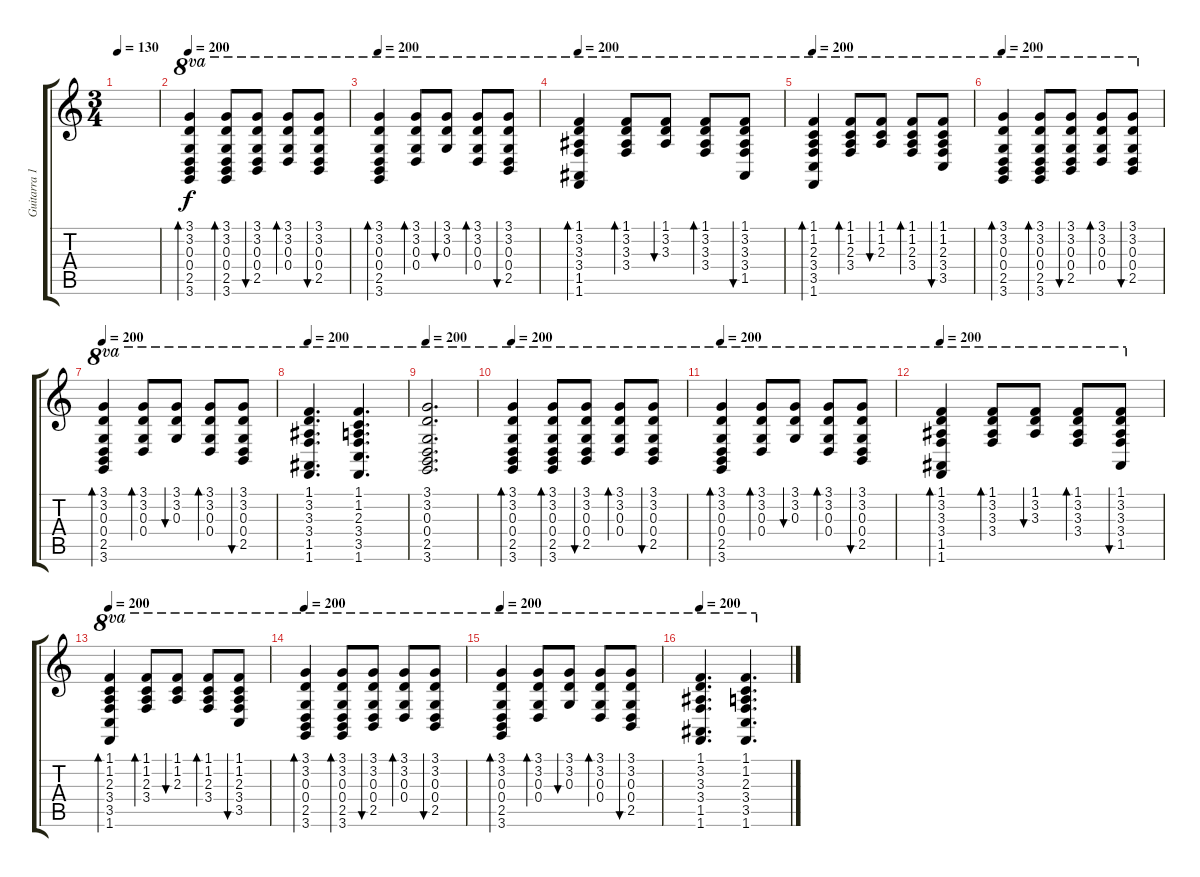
\track ("Guitarra 1" "Guitarra 1") {instrument acousticguitarsteel}
\staff {score tabs}
\tuning (E4 B3 G3 D3 A2 E2) {hide}
\ts (3 4)
\tempo 130
\clef g2
\ks c
|
\tempo 200
(3.1 3.2 0.3 0.4 2.5 3.6).4{bd 60 ot 8va} (3.1 3.2 0.3 0.4 2.5 3.6).8{bd 30 ot 8va} (3.1 3.2 0.3 0.4 2.5).8{bu 30 ot 8va} (3.1 3.2 0.3 0.4).8{bd 30 ot 8va} (3.1 3.2 0.3 0.4 2.5).8{bu 30 ot 8va} |
\tempo 200
(3.1 3.2 0.3 0.4 2.5 3.6).4{bd 60 ot 8va} (3.1 3.2 0.3 0.4).8{bd 30 ot 8va} (3.1 3.2 0.3).8{bu 30 ot 8va} (3.1 3.2 0.3 0.4).8{bd 30 ot 8va} (3.1 3.2 0.3 0.4 2.5).8{bu 30 ot 8va} |
\tempo 200
(1.1 3.2 3.3 3.4 1.5 1.6).4{bd 60 ot 8va} (1.1 3.2 3.3 3.4).8{bd 30 ot 8va} (1.1 3.2 3.3).8{bu 30 ot 8va} (1.1 3.2 3.3 3.4).8{bd 30 ot 8va} (1.1 3.2 3.3 3.4 1.5).8{bu 30 ot 8va} |
\tempo 200
(1.1 1.2 2.3 3.4 3.5 1.6).4{bd 60 ot 8va} (1.1 1.2 2.3 3.4).8{bd 30 ot 8va} (1.1 1.2 2.3).8{bu 30 ot 8va} (1.1 1.2 2.3 3.4).8{bd 30 ot 8va} (1.1 1.2 2.3 3.4 3.5).8{bu 30 ot 8va} |
\tempo 200
(3.1 3.2 0.3 0.4 2.5 3.6).4{bd 60 ot 8va} (3.1 3.2 0.3 0.4 2.5 3.6).8{bd 30 ot 8va} (3.1 3.2 0.3 0.4 2.5).8{bu 30 ot 8va} (3.1 3.2 0.3 0.4).8{bd 30 ot 8va} (3.1 3.2 0.3 0.4 2.5).8{bu 30 ot 8va} |
\tempo 200
(3.1 3.2 0.3 0.4 2.5 3.6).4{bd 60 ot 8va} (3.1 3.2 0.3 0.4).8{bd 30 ot 8va} (3.1 3.2 0.3).8{bu 30 ot 8va} (3.1 3.2 0.3 0.4).8{bd 30 ot 8va} (3.1 3.2 0.3 0.4 2.5).8{bu 30 ot 8va} |
\tempo 200
(1.1 3.2 3.3 3.4 1.5 1.6).4{d ot 8va} (1.1 1.2 2.3 3.4 3.5 1.6).4{d ot 8va} |
\tempo 200
(3.1 3.2 0.3 0.4 2.5 3.6).2{d ot 8va} |
\tempo 200
(3.1 3.2 0.3 0.4 2.5 3.6).4{bd 60 ot 8va} (3.1 3.2 0.3 0.4 2.5 3.6).8{bd 30 ot 8va} (3.1 3.2 0.3 0.4 2.5).8{bu 30 ot 8va} (3.1 3.2 0.3 0.4).8{bd 30 ot 8va} (3.1 3.2 0.3 0.4 2.5).8{bu 30 ot 8va} |
\tempo 200
(3.1 3.2 0.3 0.4 2.5 3.6).4{bd 60 ot 8va} (3.1 3.2 0.3 0.4).8{bd 30 ot 8va} (3.1 3.2 0.3).8{bu 30 ot 8va} (3.1 3.2 0.3 0.4).8{bd 30 ot 8va} (3.1 3.2 0.3 0.4 2.5).8{bu 30 ot 8va} |
\tempo 200
(1.1 3.2 3.3 3.4 1.5 1.6).4{bd 60 ot 8va} (1.1 3.2 3.3 3.4).8{bd 30 ot 8va} (1.1 3.2 3.3).8{bu 30 ot 8va} (1.1 3.2 3.3 3.4).8{bd 30 ot 8va} (1.1 3.2 3.3 3.4 1.5).8{bu 30 ot 8va} |
\tempo 200
(1.1 1.2 2.3 3.4 3.5 1.6).4{bd 60 ot 8va} (1.1 1.2 2.3 3.4).8{bd 30 ot 8va} (1.1 1.2 2.3).8{bu 30 ot 8va} (1.1 1.2 2.3 3.4).8{bd 30 ot 8va} (1.1 1.2 2.3 3.4 3.5).8{bu 30 ot 8va} |
\tempo 200
(3.1 3.2 0.3 0.4 2.5 3.6).4{bd 60 ot 8va} (3.1 3.2 0.3 0.4 2.5 3.6).8{bd 30 ot 8va} (3.1 3.2 0.3 0.4 2.5).8{bu 30 ot 8va} (3.1 3.2 0.3 0.4).8{bd 30 ot 8va} (3.1 3.2 0.3 0.4 2.5).8{bu 30 ot 8va} |
\tempo 200
(3.1 3.2 0.3 0.4 2.5 3.6).4{bd 60 ot 8va} (3.1 3.2 0.3 0.4).8{bd 30 ot 8va} (3.1 3.2 0.3).8{bu 30 ot 8va} (3.1 3.2 0.3 0.4).8{bd 30 ot 8va} (3.1 3.2 0.3 0.4 2.5).8{bu 30 ot 8va} |
\tempo 200
(1.1 3.2 3.3 3.4 1.5 1.6).4{d ot 8va} (1.1 1.2 2.3 3.4 3.5 1.6).4{d ot 8va}
